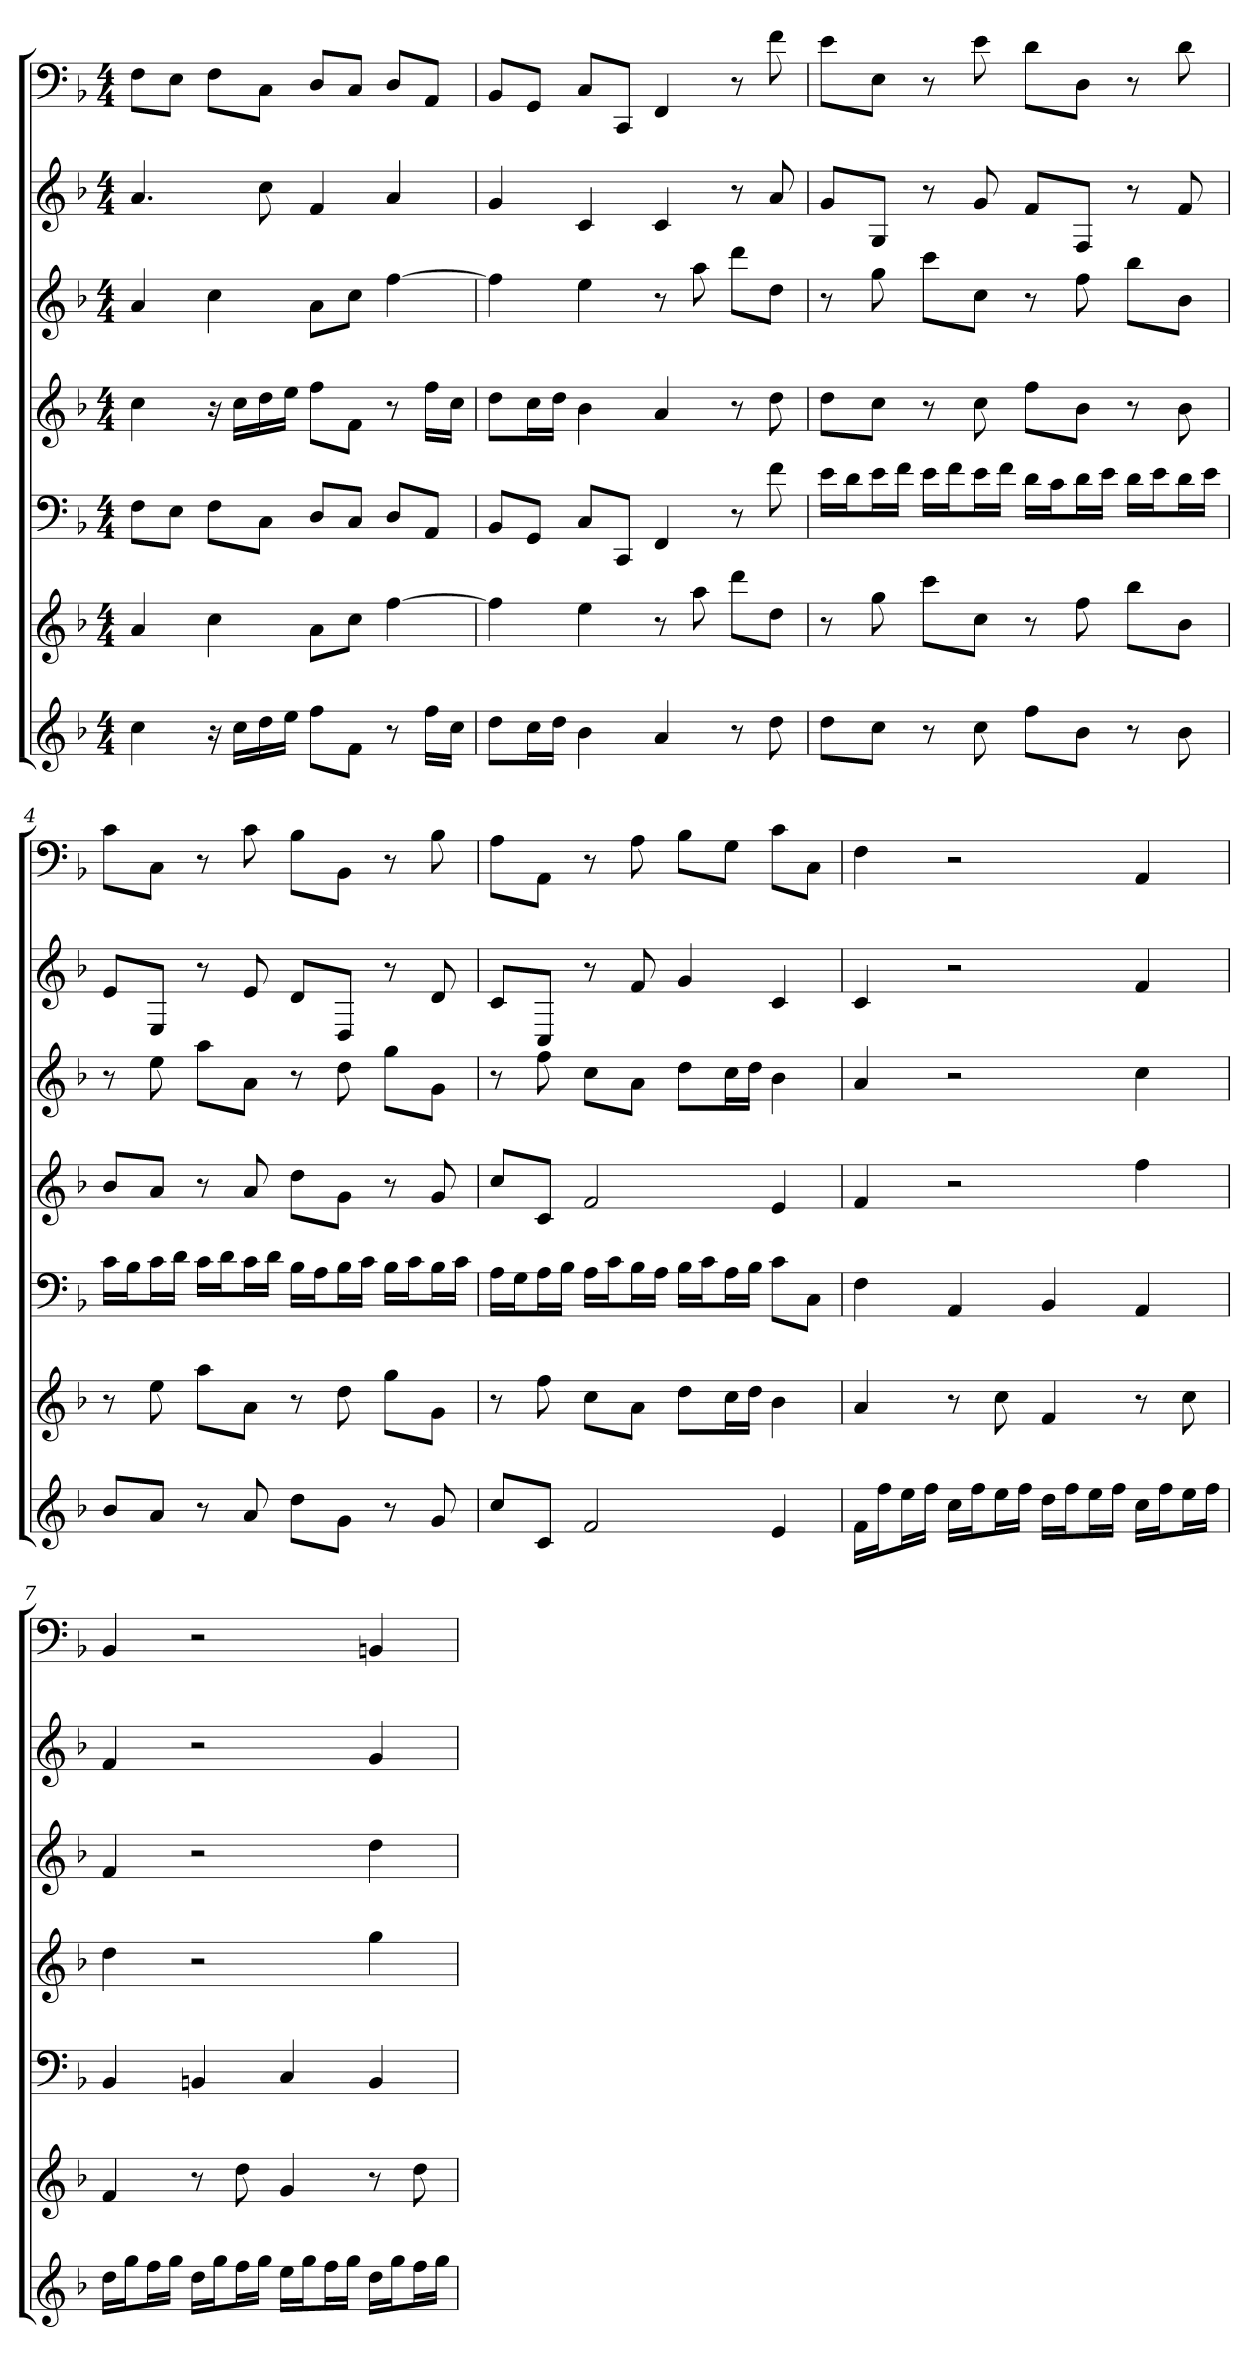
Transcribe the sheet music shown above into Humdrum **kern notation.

**kern	**kern	**kern	**kern	**kern	**kern	**kern
*part7	*part6	*part5	*part4	*part3	*part2	*part1
*staff7	*staff6	*staff5	*staff4	*staff3	*staff2	*staff1
*k[b-]	*k[b-]	*k[b-]	*k[b-]	*k[b-]	*k[b-]	*k[b-]
*F:	*F:	*F:	*F:	*F:	*F:	*F:
*M4/4	*M4/4	*M4/4	*M4/4	*M4/4	*M4/4	*M4/4
=1	=1	=1	=1	=1	=1	=1
4cc	4a	8FL	4cc	4a	4.a	8FL
.	.	8EJ	.	.	.	8EJ
16r	4cc	8FL	16r	4cc	.	8FL
16ccLL	.	.	16ccLL	.	.	.
16dd	.	8CJ	16dd	.	8cc	8CJ
16eeJJ	.	.	16eeJJ	.	.	.
8ffL	8aL	8DL	8ffL	8aL	4f	8DL
8fJ	8ccJ	8CJ	8fJ	8ccJ	.	8CJ
8r	[4ff	8DL	8r	[4ff	4a	8DL
16ffLL	.	8AAJ	16ffLL	.	.	8AAJ
16ccJJ	.	.	16ccJJ	.	.	.
=2	=2	=2	=2	=2	=2	=2
8ddL	4ff]	8BB-L	8ddL	4ff]	4g	8BB-L
16ccL	.	8GGJ	16ccL	.	.	8GGJ
16ddJJ	.	.	16ddJJ	.	.	.
4b-	4ee	8CL	4b-	4ee	4c	8CL
.	.	8CCJ	.	.	.	8CCJ
4a	8r	4FF	4a	8r	4c	4FF
.	8aa	.	.	8aa	.	.
8r	8dddL	8r	8r	8dddL	8r	8r
8dd	8ddJ	8f	8dd	8ddJ	8a	8f
=3	=3	=3	=3	=3	=3	=3
8ddL	8r	16eLL	8ddL	8r	8gL	8eL
.	.	16dJ	.	.	.	.
8ccJ	8gg	16eL	8ccJ	8gg	8GJ	8EJ
.	.	16fJJ	.	.	.	.
8r	8cccL	16eLL	8r	8cccL	8r	8r
.	.	16fJ	.	.	.	.
8cc	8ccJ	16eL	8cc	8ccJ	8g	8e
.	.	16fJJ	.	.	.	.
8ffL	8r	16dLL	8ffL	8r	8fL	8dL
.	.	16cJ	.	.	.	.
8b-J	8ff	16dL	8b-J	8ff	8FJ	8DJ
.	.	16eJJ	.	.	.	.
8r	8bb-L	16dLL	8r	8bb-L	8r	8r
.	.	16eJ	.	.	.	.
8b-	8b-J	16dL	8b-	8b-J	8f	8d
.	.	16eJJ	.	.	.	.
=4	=4	=4	=4	=4	=4	=4
8b-L	8r	16cLL	8b-L	8r	8eL	8cL
.	.	16B-J	.	.	.	.
8aJ	8ee	16cL	8aJ	8ee	8EJ	8CJ
.	.	16dJJ	.	.	.	.
8r	8aaL	16cLL	8r	8aaL	8r	8r
.	.	16dJ	.	.	.	.
8a	8aJ	16cL	8a	8aJ	8e	8c
.	.	16dJJ	.	.	.	.
8ddL	8r	16B-LL	8ddL	8r	8dL	8B-L
.	.	16AJ	.	.	.	.
8gJ	8dd	16B-L	8gJ	8dd	8DJ	8BB-J
.	.	16cJJ	.	.	.	.
8r	8ggL	16B-LL	8r	8ggL	8r	8r
.	.	16cJ	.	.	.	.
8g	8gJ	16B-L	8g	8gJ	8d	8B-
.	.	16cJJ	.	.	.	.
=5	=5	=5	=5	=5	=5	=5
8ccL	8r	16ALL	8ccL	8r	8cL	8AL
.	.	16GJ	.	.	.	.
8cJ	8ff	16AL	8cJ	8ff	8CJ	8AAJ
.	.	16B-JJ	.	.	.	.
2f	8ccL	16ALL	2f	8ccL	8r	8r
.	.	16cJ	.	.	.	.
.	8aJ	16B-L	.	8aJ	8f	8A
.	.	16AJJ	.	.	.	.
.	8ddL	16B-LL	.	8ddL	4g	8B-L
.	.	16cJ	.	.	.	.
.	16ccL	16AL	.	16ccL	.	8GJ
.	16ddJJ	16B-JJ	.	16ddJJ	.	.
4e	4b-	8cL	4e	4b-	4c	8cL
.	.	8CJ	.	.	.	8CJ
=6	=6	=6	=6	=6	=6	=6
16fLL	4a	4F	4f	4a	4c	4F
16ffJ	.	.	.	.	.	.
16eeL	.	.	.	.	.	.
16ffJJ	.	.	.	.	.	.
16ccLL	8r	4AA	2r	2r	2r	2r
16ffJ	.	.	.	.	.	.
16eeL	8cc	.	.	.	.	.
16ffJJ	.	.	.	.	.	.
16ddLL	4f	4BB-	.	.	.	.
16ffJ	.	.	.	.	.	.
16eeL	.	.	.	.	.	.
16ffJJ	.	.	.	.	.	.
16ccLL	8r	4AA	4ff	4cc	4f	4AA
16ffJ	.	.	.	.	.	.
16eeL	8cc	.	.	.	.	.
16ffJJ	.	.	.	.	.	.
=7	=7	=7	=7	=7	=7	=7
16ddLL	4f	4BB-	4dd	4f	4f	4BB-
16ggJ	.	.	.	.	.	.
16ffL	.	.	.	.	.	.
16ggJJ	.	.	.	.	.	.
16ddLL	8r	4BBn	2r	2r	2r	2r
16ggJ	.	.	.	.	.	.
16ffL	8dd	.	.	.	.	.
16ggJJ	.	.	.	.	.	.
16eeLL	4g	4C	.	.	.	.
16ggJ	.	.	.	.	.	.
16ffL	.	.	.	.	.	.
16ggJJ	.	.	.	.	.	.
16ddLL	8r	4BB	4gg	4dd	4g	4BBn
16ggJ	.	.	.	.	.	.
16ffL	8dd	.	.	.	.	.
16ggJJ	.	.	.	.	.	.
=	=	=	=	=	=	=
*-	*-	*-	*-	*-	*-	*-
